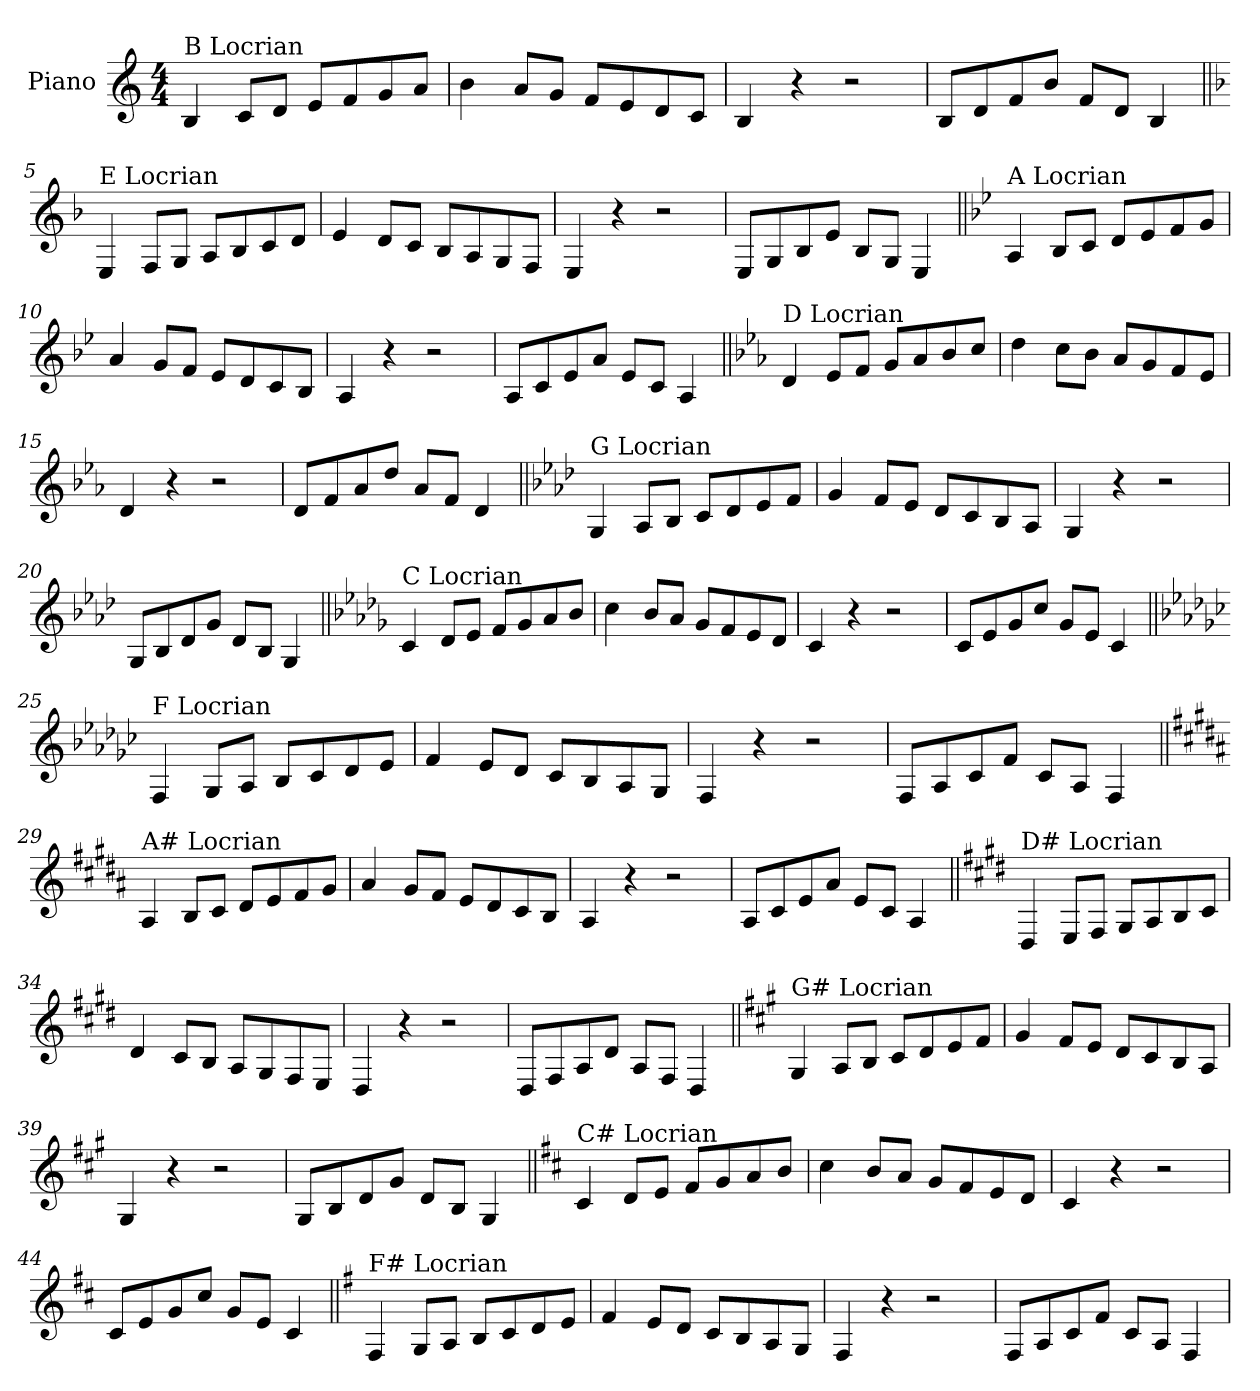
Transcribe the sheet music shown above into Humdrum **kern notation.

**kern
*part1
*staff1
*I"Piano
*I'Pno.
*clefG2
*k[]
*M4/4
=1
!LO:TX:a:t=B Locrian
4B/
8c/L
8d/J
8e/L
8f/
8g/
8a/J
=2
4b\
8a/L
8g/J
8f/L
8e/
8d/
8c/J
=3
4B/
4r
2r
=4
8B/L
8d/
8f/
8b/J
8f/L
8d/J
4B/
!!LO:LB:g=z
=5||
*k[b-]
!LO:TX:a:t=E Locrian
4E/
8F/L
8G/J
8A/L
8B-/
8c/
8d/J
=6
4e/
8d/L
8c/J
8B-/L
8A/
8G/
8F/J
=7
4E/
4r
2r
=8
8E/L
8G/
8B-/
8e/J
8B-/L
8G/J
4E/
!!LO:LB:g=z
=9||
*k[b-e-]
!LO:TX:a:t=A Locrian
4A/
8B-/L
8c/J
8d/L
8e-/
8f/
8g/J
=10
4a/
8g/L
8f/J
8e-/L
8d/
8c/
8B-/J
=11
4A/
4r
2r
=12
8A/L
8c/
8e-/
8a/J
8e-/L
8c/J
4A/
!!LO:LB:g=z
=13||
*k[b-e-a-]
!LO:TX:a:t=D Locrian
4d/
8e-/L
8f/J
8g/L
8a-/
8b-/
8cc/J
=14
4dd\
8cc\L
8b-\J
8a-/L
8g/
8f/
8e-/J
=15
4d/
4r
2r
=16
8d/L
8f/
8a-/
8dd/J
8a-/L
8f/J
4d/
!!LO:LB:g=z
=17||
*k[b-e-a-d-]
!LO:TX:a:t=G Locrian
4G/
8A-/L
8B-/J
8c/L
8d-/
8e-/
8f/J
=18
4g/
8f/L
8e-/J
8d-/L
8c/
8B-/
8A-/J
=19
4G/
4r
2r
=20
8G/L
8B-/
8d-/
8g/J
8d-/L
8B-/J
4G/
!!LO:LB:g=z
=21||
*k[b-e-a-d-g-]
!LO:TX:a:t=C Locrian
4c/
8d-/L
8e-/J
8f/L
8g-/
8a-/
8b-/J
=22
4cc\
8b-/L
8a-/J
8g-/L
8f/
8e-/
8d-/J
=23
4c/
4r
2r
=24
8c/L
8e-/
8g-/
8cc/J
8g-/L
8e-/J
4c/
!!LO:LB:g=z
=25||
*k[b-e-a-d-g-c-]
!LO:TX:a:t=F Locrian
4F/
8G-/L
8A-/J
8B-/L
8c-/
8d-/
8e-/J
=26
4f/
8e-/L
8d-/J
8c-/L
8B-/
8A-/
8G-/J
=27
4F/
4r
2r
=28
8F/L
8A-/
8c-/
8f/J
8c-/L
8A-/J
4F/
!!LO:LB:g=z
=29||
*k[f#c#g#d#a#]
!LO:TX:a:t=A# Locrian
4A#/
8B/L
8c#/J
8d#/L
8e/
8f#/
8g#/J
=30
4a#/
8g#/L
8f#/J
8e/L
8d#/
8c#/
8B/J
=31
4A#/
4r
2r
=32
8A#/L
8c#/
8e/
8a#/J
8e/L
8c#/J
4A#/
!!LO:LB:g=z
=33||
*k[f#c#g#d#]
!LO:TX:a:t=D# Locrian
4D#/
8E/L
8F#/J
8G#/L
8A/
8B/
8c#/J
=34
4d#/
8c#/L
8B/J
8A/L
8G#/
8F#/
8E/J
=35
4D#/
4r
2r
=36
8D#/L
8F#/
8A/
8d#/J
8A/L
8F#/J
4D#/
!!LO:LB:g=z
=37||
*k[f#c#g#]
!LO:TX:a:t=G# Locrian
4G#/
8A/L
8B/J
8c#/L
8d/
8e/
8f#/J
=38
4g#/
8f#/L
8e/J
8d/L
8c#/
8B/
8A/J
=39
4G#/
4r
2r
=40
8G#/L
8B/
8d/
8g#/J
8d/L
8B/J
4G#/
!!LO:LB:g=z
=41||
*k[f#c#]
!LO:TX:a:t=C# Locrian
4c#/
8d/L
8e/J
8f#/L
8g/
8a/
8b/J
=42
4cc#\
8b/L
8a/J
8g/L
8f#/
8e/
8d/J
=43
4c#/
4r
2r
=44
8c#/L
8e/
8g/
8cc#/J
8g/L
8e/J
4c#/
!!LO:LB:g=z
=45||
*k[f#]
!LO:TX:a:t=F# Locrian
4F#/
8G/L
8A/J
8B/L
8c/
8d/
8e/J
=46
4f#/
8e/L
8d/J
8c/L
8B/
8A/
8G/J
=47
4F#/
4r
2r
=48
8F#/L
8A/
8c/
8f#/J
8c/L
8A/J
4F#/
=
*-
